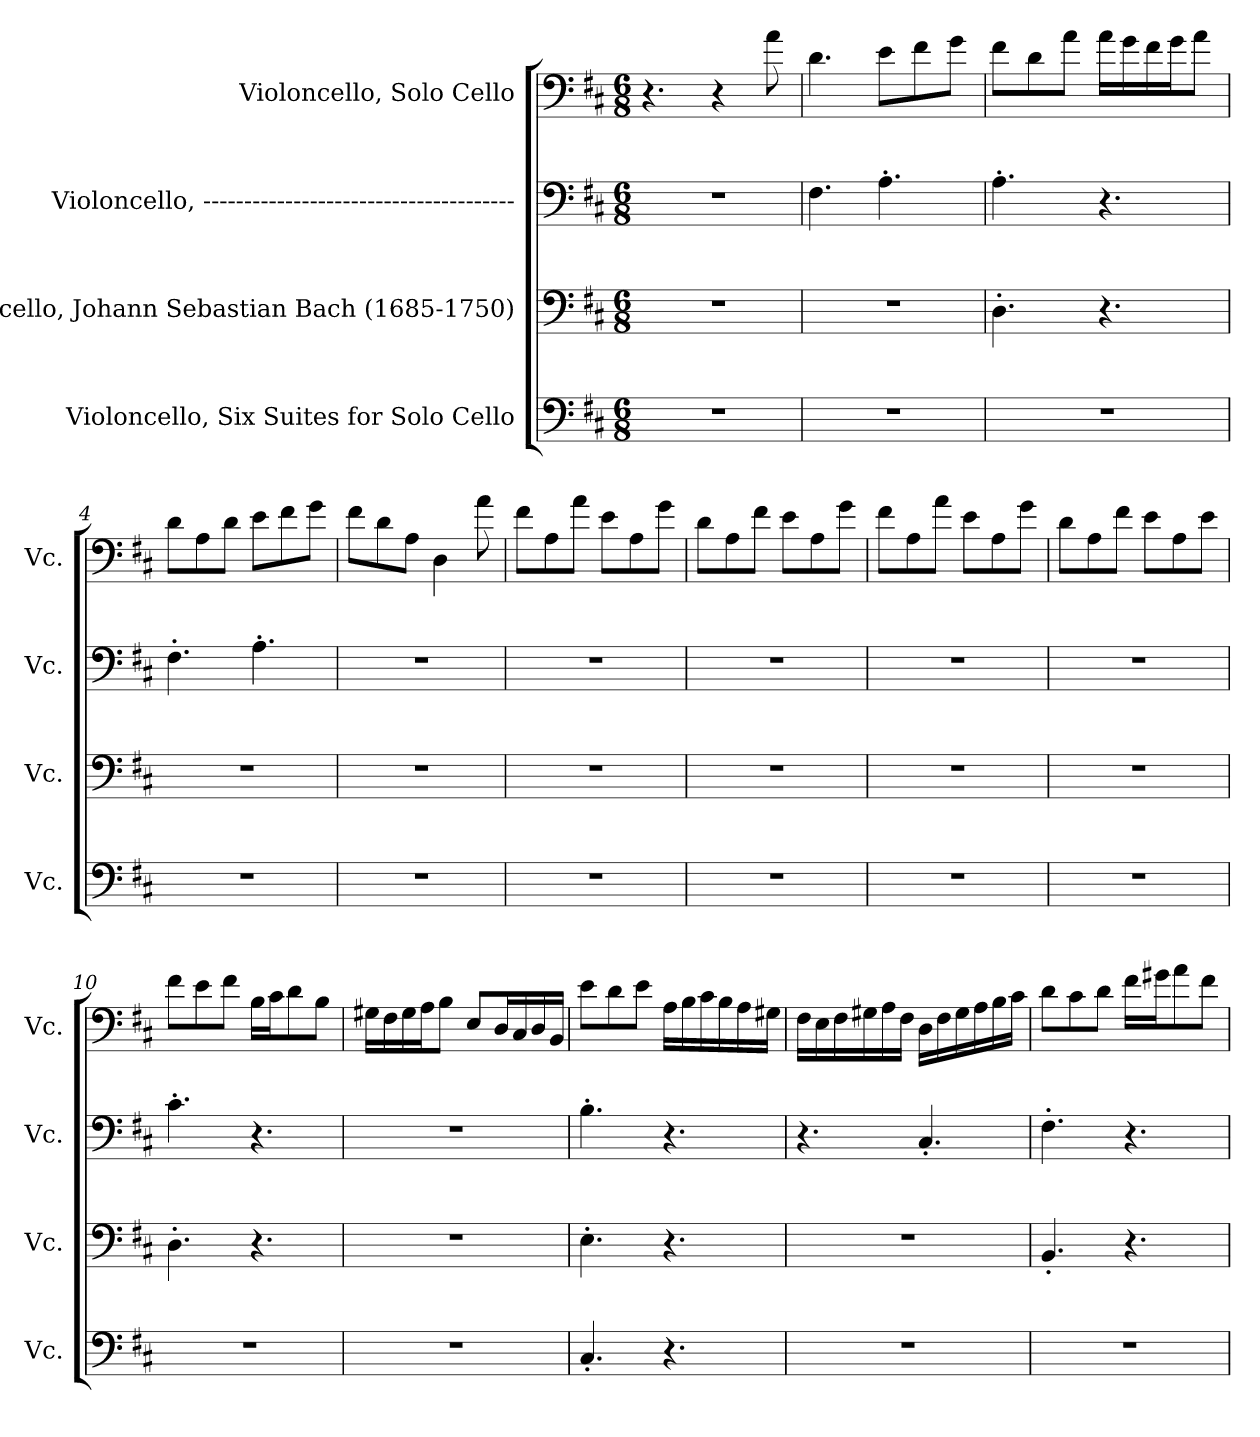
**kern	**kern	**kern	**kern
*part4	*part3	*part2	*part1
*staff4	*staff3	*staff2	*staff1
*I"Violoncello, Six Suites for Solo Cello	*I"Violoncello, Johann Sebastian Bach  (1685-1750)	*I"Violoncello, --------------------------------------	*I"Violoncello, Solo Cello
*I'Vc.	*I'Vc.	*I'Vc.	*I'Vc.
*clefF4	*clefF4	*clefF4	*clefF4
*k[f#c#]	*k[f#c#]	*k[f#c#]	*k[f#c#]
*M6/8	*M6/8	*M6/8	*M6/8
*MM250	*MM250	*MM250	*MM250
=1	=1	=1	=1
2.r	2.r	2.r	4.r
.	.	.	4r
*	*	*	*MM120
.	.	.	8a\
=2	=2	=2	=2
2.r	2.r	4.F#\	4.d\
.	.	4.A'\	8e\L
.	.	.	8f#\
.	.	.	8g\J
=3	=3	=3	=3
2.r	4.D'\	4.A'\	8f#\L
.	.	.	8d\
.	.	.	8a\J
.	4.r	4.r	16a\LL
.	.	.	16g\
.	.	.	16f#\
.	.	.	16g\J
.	.	.	8a\J
!!LO:LB:g=z
=4	=4	=4	=4
2.r	2.r	4.F#'\	8d\L
.	.	.	8A\
.	.	.	8d\J
.	.	4.A'\	8e\L
.	.	.	8f#\
.	.	.	8g\J
=5	=5	=5	=5
2.r	2.r	2.r	8f#\L
.	.	.	8d\
.	.	.	8A\J
.	.	.	4D\
.	.	.	8a\
=6	=6	=6	=6
2.r	2.r	2.r	8f#\L
.	.	.	8A\
.	.	.	8a\J
.	.	.	8e\L
.	.	.	8A\
.	.	.	8g\J
=7	=7	=7	=7
2.r	2.r	2.r	8d\L
.	.	.	8A\
.	.	.	8f#\J
.	.	.	8e\L
.	.	.	8A\
.	.	.	8g\J
=8	=8	=8	=8
2.r	2.r	2.r	8f#\L
.	.	.	8A\
.	.	.	8a\J
.	.	.	8e\L
.	.	.	8A\
.	.	.	8g\J
=9	=9	=9	=9
2.r	2.r	2.r	8d\L
.	.	.	8A\
.	.	.	8f#\J
.	.	.	8e\L
.	.	.	8A\
.	.	.	8e\J
!!LO:LB:g=z
=10	=10	=10	=10
2.r	4.D'\	4.c#'\	8f#\L
.	.	.	8e\
.	.	.	8f#\J
.	4.r	4.r	16B\LL
.	.	.	16c#\J
.	.	.	8d\
.	.	.	8B\J
=11	=11	=11	=11
2.r	2.r	2.r	16G#X\LL
.	.	.	16F#\
.	.	.	16G#\
.	.	.	16A\J
.	.	.	8B\J
.	.	.	8E/L
.	.	.	16D/L
.	.	.	16C#/
.	.	.	16D/
.	.	.	16BB/JJ
=12	=12	=12	=12
4.C#'/	4.E'\	4.B'\	8e\L
.	.	.	8d\
.	.	.	8e\J
4.r	4.r	4.r	16A\LL
.	.	.	16B\
.	.	.	16c#\
.	.	.	16B\
.	.	.	16A\
.	.	.	16G#X\JJ
=13	=13	=13	=13
2.r	2.r	4.r	16F#\LL
.	.	.	16E\
.	.	.	16F#\
.	.	.	16G#X\
.	.	.	16A\
.	.	.	16F#\JJ
.	.	4.C#'/	16D\LL
.	.	.	16F#\
.	.	.	16G#\
.	.	.	16A\
.	.	.	16B\
.	.	.	16c#\JJ
!!LO:PB:g=z
=14	=14	=14	=14
2.r	4.BB'/	4.F#'\	8d\L
.	.	.	8c#\
.	.	.	8d\J
.	4.r	4.r	16f#\LL
.	.	.	16g#X\J
.	.	.	8a\
.	.	.	8f#\J
=	=	=	=
*-	*-	*-	*-
